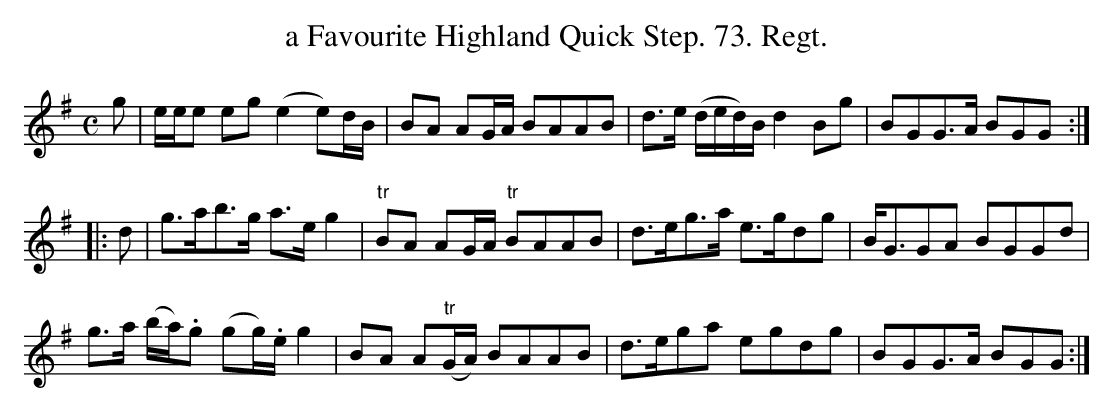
X:1
T:a Favourite Highland Quick Step. 73. Regt.
M:C
K:G
g|\
e/e/e eg (e2 e)d/B/|BA AG/A/ BAAB|\
d>e (d/e/d/)B/ d2Bg| BGG>A BGG::
d|\
g>ab>g a>eg2| "tr"BA AG/A/ "tr"BAAB|\
d>eg>a e>gdg| B<GGA BGGd|
g>a (b/a/).g (gg/).e/ g2| BA A"tr"(G/A/) BAAB|\
d>ega egdg| BGG>A BGG:|
